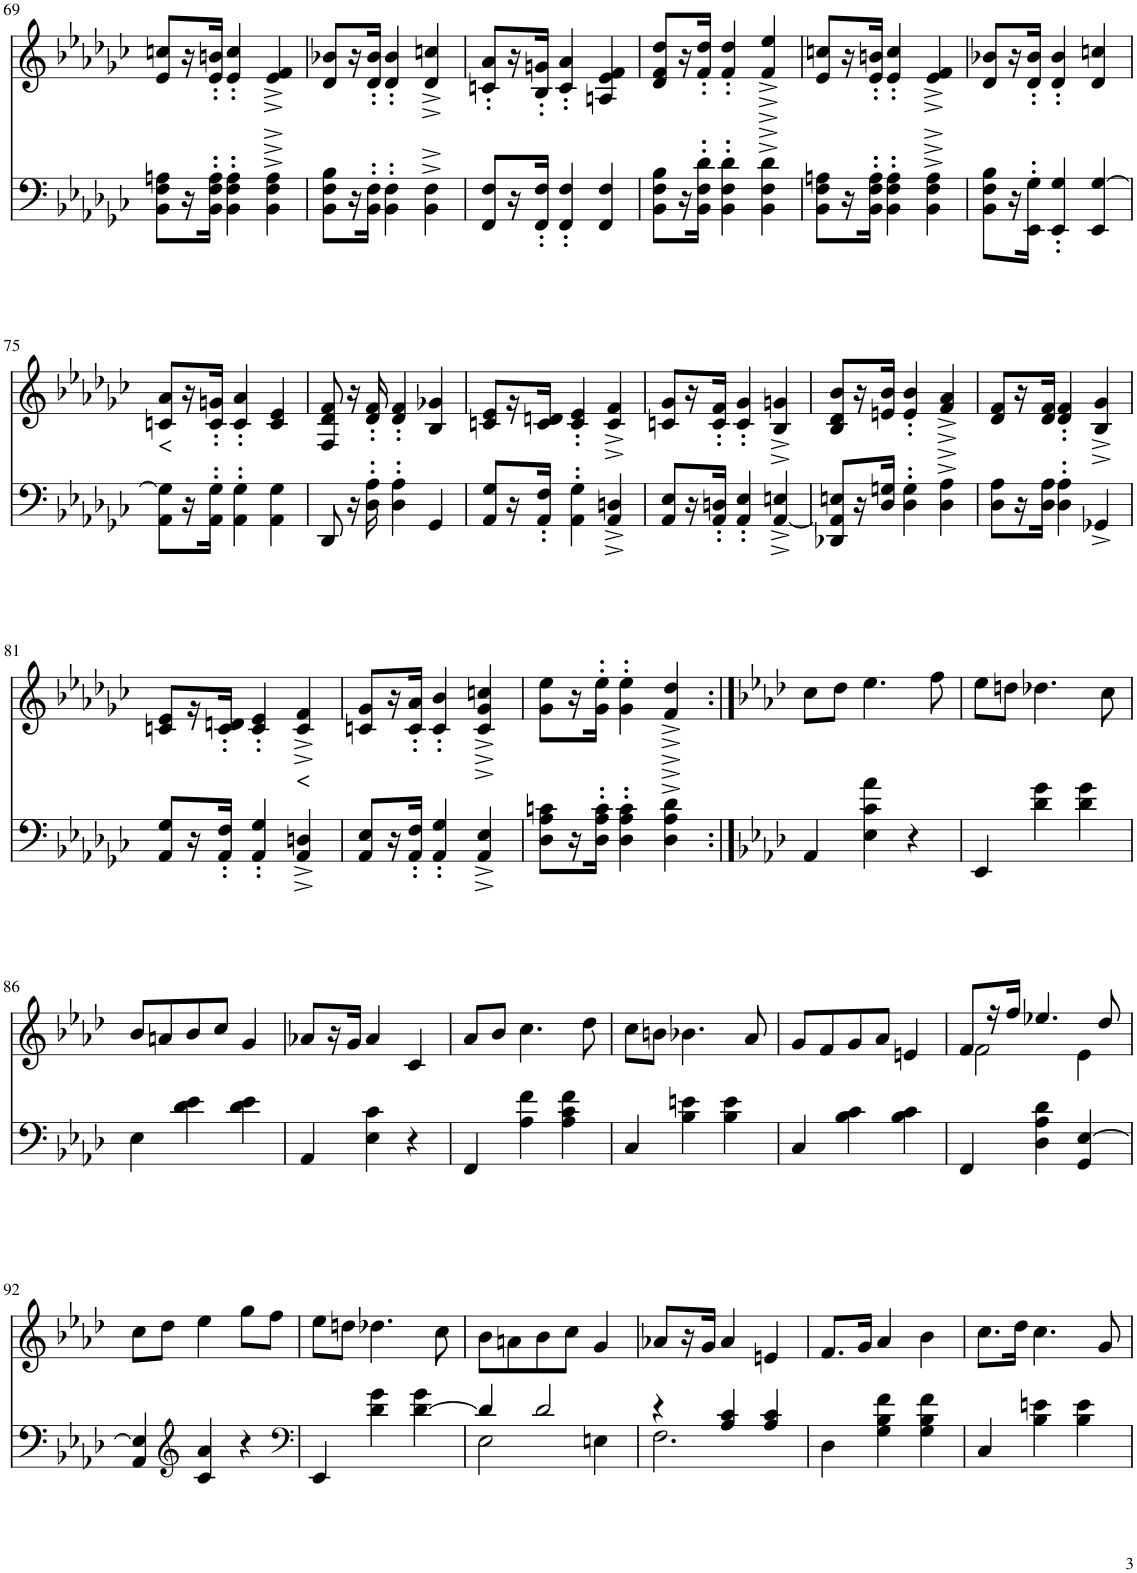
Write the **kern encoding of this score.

**kern	**kern	**text
*part2	*part1	*part1
*staff2	*staff1	*staff1
*I"piano	*I"piano	*
*I'Pno	*I'Pno	*
!!LO:PB:g=z
*clefF4	*clefG2	*
*k[b-e-a-d-g-c-]	*k[b-e-a-d-g-c-]	*
*M3/4	*M3/4	*
=69	=69	=69
8BB-\ 8F\ 8An\L	8e-/ 8ccn/L	.
16r	16r	.
16BB-\' 16F\' 16A\'JJ	16e-/' 16bn/'JJ	.
4BB-\' 4F\' 4A\'	4e-/' 4cc/'	.
4BB-\^ 4F\^ 4A\^	4e-/^ 4f/^	.
=70	=70	=70
8BB-\ 8F\ 8B-\L	8d-/ 8b-X/L	.
16r	16r	.
16BB-\' 16F\'JJ	16d-/' 16b-/'JJ	.
4BB-\' 4F\'	4d-/' 4b-/'	.
4BB-\^ 4F\^	4d-/^ 4ccn/^	.
=71	=71	=71
8FF/ 8F/L	8cn/' 8a-/'L	.
16r	16r	.
16FF/' 16F/'JJ	16B-/' 16gn/'JJ	.
4FF/' 4F/'	4c/' 4a-/'	.
4FF/ 4F/	4An/ 4e-/ 4f/	.
=72	=72	=72
8BB-\ 8F\ 8B-\L	8d-/ 8f/ 8dd-/L	.
16r	16r	.
16BB-\' 16F\' 16d-\'JJ	16f/' 16dd-/'JJ	.
4BB-\' 4F\' 4d-\'	4f/' 4dd-/'	.
4BB-\^ 4F\^ 4d-\^	4f/^ 4ee-/^	.
=73	=73	=73
8BB-\ 8F\ 8An\L	8e-/ 8ccn/L	.
16r	16r	.
16BB-\' 16F\' 16A\'JJ	16e-/' 16bn/'JJ	.
4BB-\' 4F\' 4A\'	4e-/' 4cc/'	.
4BB-\^ 4F\^ 4A\^	4e-/^ 4f/^	.
=74	=74	=74
8BB-\ 8F\ 8B-\L	8d-/ 8b-X/L	.
16r	16r	.
16EE-\' 16G-\'JJ	16d-/' 16b-/'JJ	.
4EE-/' 4G-/'	4d-/' 4b-/'	.
4EE-/ [4G-/	4d-/ 4ccn/	.
!!LO:LB:g=z
=75	=75	=75
!	!	!LO:LY:b
8AA-\ 8G-\]L	8cn/ 8a-/L	<
16r	16r	.
16AA-\' 16G-\'JJ	16c/' 16gn/'JJ	.
4AA-\' 4G-\'	4c/' 4a-/'	.
4AA-\ 4G-\	4c/ 4e-/	.
=76	=76	=76
8DD-/	8F/ 8d-/ 8f/	.
16r	16r	.
16D-\' 16A-\'	16d-/' 16f/'	.
4D-\' 4A-\'	4d-/' 4f/'	.
4GG-/	4B-/ 4g-X/	.
=77	=77	=77
8AA-/ 8G-/L	8cn/ 8e-/L	.
16r	16r	.
16AA-/' 16F/'JJ	16c/ 16dn/JJ	.
4AA-\' 4G-\'	4c/' 4e-/'	.
4AA-/^ 4Dn/^	4c/^ 4f/^	.
=78	=78	=78
8AA-/ 8E-/L	8cn/ 8g-/L	.
16r	16r	.
16AA-/' 16Dn/'JJ	16c/' 16f/'JJ	.
4AA-/' 4E-/'	4c/' 4g-/'	.
[4AA-/^ 4En/^	4B-/^ 4gn/^	.
=79	=79	=79
8DD-X/ 8AA-/] 8En/L	8B-/ 8d-/ 8b-/L	.
16r	16r	.
16D-/ 16Gn/JJ	16en/ 16b-/JJ	.
4D-\' 4G\'	4e/' 4b-/'	.
4D-\^ 4A-\^	4f/^ 4a-/^	.
=80	=80	=80
8D-\ 8A-\L	8d-/ 8f/L	.
16r	16r	.
16D-\ 16A-\JJ	16d-/ 16f/JJ	.
4D-\' 4A-\'	4d-/' 4f/'	.
4GG-X^/	4B-/^ 4g-/^	.
!!LO:LB:g=z
=81	=81	=81
8AA-/ 8G-/L	8cn/ 8e-/L	.
16r	16r	.
16AA-/' 16F/'JJ	16c/' 16dn/'JJ	.
4AA-/' 4G-/'	4c/' 4e-/'	.
!	!	!LO:LY:b
4AA-/^ 4Dn/^	4c/^ 4f/^	<
=82	=82	=82
8AA-/ 8E-/L	8cn/ 8g-/L	.
16r	16r	.
16AA-/' 16F/'JJ	16c/' 16a-/'JJ	.
4AA-/' 4G-/'	4c/' 4b-/'	.
4AA-/^ 4E-/^	4c/^ 4g-/^ 4ccn/^	.
=83	=83	=83
8D-\ 8A-\ 8cn\L	8g-\ 8ee-\L	.
16r	16r	.
16D-\' 16A-\' 16c\'JJ	16g-\' 16ee-\'JJ	.
4D-\' 4A-\' 4c\'	4g-\' 4ee-\'	.
4D-\^ 4A-\^ 4d-\^	4f/^ 4dd-/^	.
=84:|!	=84:|!	=84:|!
*k[b-e-a-d-]	*k[b-e-a-d-]	*
4AA-/	8cc\L	.
.	8dd-\J	.
4E-\ 4c\ 4a-\	4.ee-\	.
4r	.	.
.	8ff\	.
=85	=85	=85
4EE-/	8ee-\L	.
.	8ddn\J	.
4d-\ 4g\	4.dd-X\	.
4d-\ 4g\	.	.
.	8cc\	.
!!LO:LB:g=z
=86	=86	=86
4E-\	8b-/L	.
.	8an/	.
4d-\ 4e-\	8b-/	.
.	8cc/J	.
4d-\ 4e-\	4g/	.
=87	=87	=87
4AA-/	8a-X/L	.
.	16r	.
.	16g/JJ	.
4E-\ 4c\	4a-/	.
4r	4c/	.
=88	=88	=88
4FF/	8a-/L	.
.	8b-/J	.
4A-\ 4f\	4.cc\	.
4A-\ 4c\ 4f\	.	.
.	8dd-\	.
=89	=89	=89
4C/	8cc\L	.
.	8bn\J	.
4B-\ 4en\	4.b-X\	.
4B-\ 4e\	.	.
.	8a-/	.
=90	=90	=90
4C/	8g/L	.
.	8f/	.
4B-\ 4c\	8g/	.
.	8a-/J	.
4B-\ 4c\	4en/	.
=91	=91	=91
*	*^	*
4FF/	8f/L	2f\	.
.	16r	.	.
.	16ff/JJ	.	.
4D-\ 4A-\ 4d-\	4.ee-X/	.	.
4GG/ [4E-/	.	4e-\	.
.	8dd-/	.	.
*	*v	*v	*
!!LO:LB:g=z
=92	=92	=92
4AA-/ 4E-/]	8cc\L	.
.	8dd-\J	.
*clefG2	*	*
4c/ 4a-/	4ee-\	.
4r	8gg\L	.
.	8ff\J	.
=93	=93	=93
*clefF4	*	*
4EE-/	8ee-\L	.
.	8ddn\J	.
4d-\ 4g\	4.dd-X\	.
[4d-\ 4g\	.	.
.	8cc\	.
=94	=94	=94
*^	*	*
4d-/]	2E-\	8b-\L	.
.	.	8an\	.
2d-/	.	8b-\	.
.	.	8cc\J	.
.	4En\	4g/	.
=95	=95	=95	=95
4r	2.F\	8a-X/L	.
.	.	16r	.
.	.	16g/JJ	.
4A-/ 4c/	.	4a-/	.
4A-/ 4c/	.	4en/	.
*v	*v	*	*
=96	=96	=96
4D-\	8.f/L	.
.	16g/Jk	.
4G\ 4B-\ 4f\	4a-/	.
4G\ 4B-\ 4f\	4b-\	.
=97	=97	=97
4C/	8.cc\L	.
.	16dd-\Jk	.
4B-\ 4en\	4.cc\	.
4B-\ 4e\	.	.
.	8g/	.
=	=	=
*-	*-	*-
